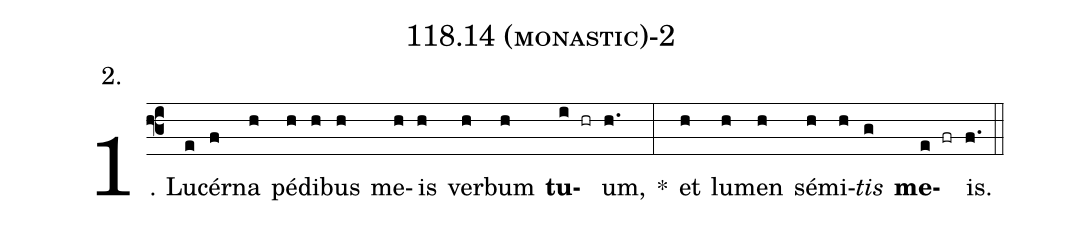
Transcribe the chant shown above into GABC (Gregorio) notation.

name: 118.14 (monastic)-2;
annotation: 2.;
%%
(f3)1. Lu(e)cér(f)na(h) pé(h)di(h)bus(h) me(h)is(h) ver(h)bum(h) <b>tu</b>(i hr)um,(h.) *(:) et(h) lu(h)men(h) sé(h)mi(h)<i>tis</i>(g) <b>me</b>(e fr)is.(f.) (::)
